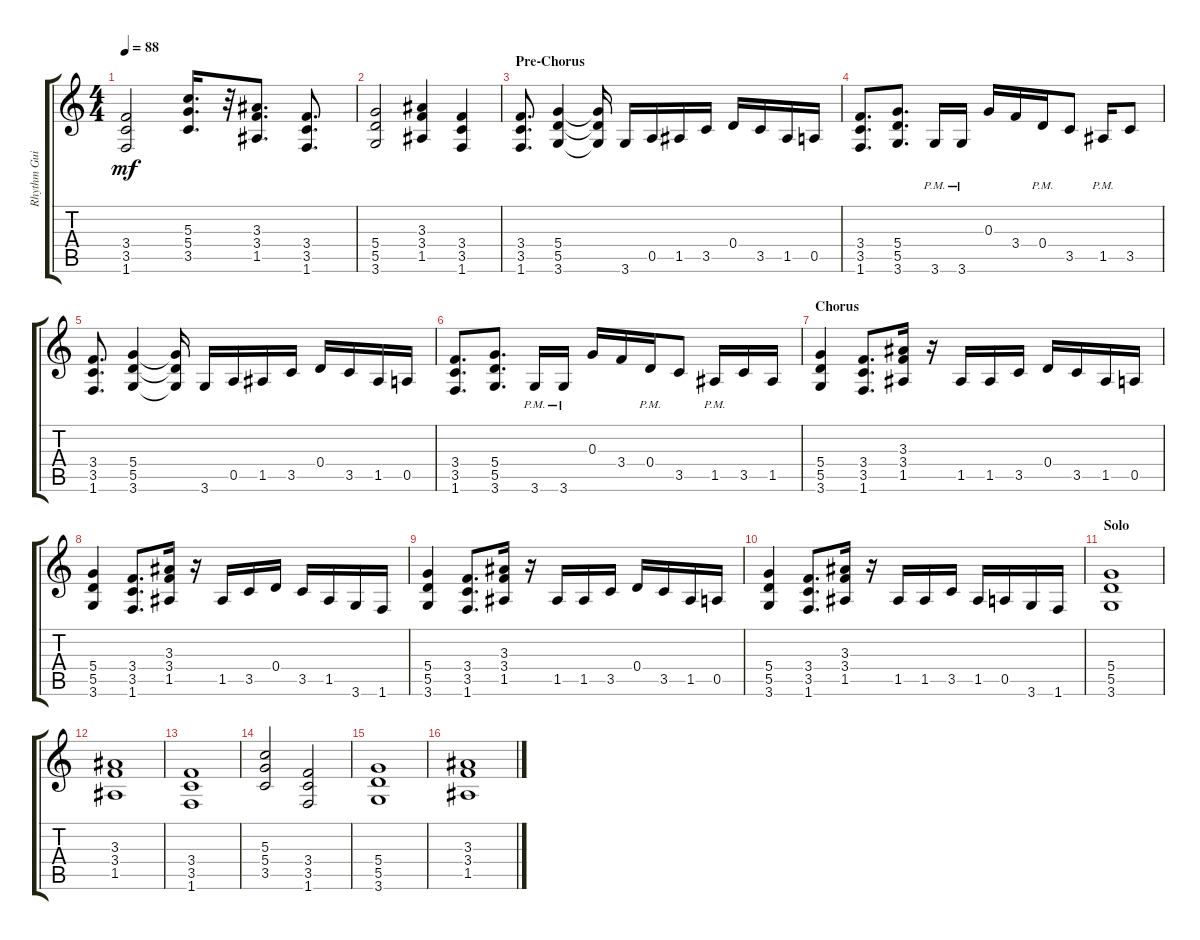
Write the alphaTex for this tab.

\track ("Rhythm Guitar" "Rhythm Gui") {solo instrument distortionguitar}
\staff {score tabs}
\tuning (E4 B3 G3 D3 A2 E2) {hide}
\ts (4 4)
\tempo 88
\clef g2
\ks c
(3.4 3.5 1.6).2{dy mf} (5.3 5.4 3.5).16{d} r.32 (3.3 3.4 1.5).8{d} (3.4 3.5 1.6).8{d} |
(5.4 5.5 3.6).2 (3.3 3.4 1.5).4 (3.4 3.5 1.6).4 |
\section ("" "Pre-Chorus")
(3.4 3.5 1.6).8{d} (5.4 5.5 3.6).4 (5.4{t} 5.5{t} 3.6{t}).16 3.6.16 0.5.16 1.5.16 3.5.16 0.4.16 3.5.16 1.5.16 0.5.16 |
(3.4 3.5 1.6).8{d} (5.4 5.5 3.6).8{d} 3.6{pm}.16 3.6{pm}.16 0.3.16 3.4.16 0.4{pm}.16 3.5.8 1.5{pm}.16 3.5.8 |
(3.4 3.5 1.6).8{d} (5.4 5.5 3.6).4 (5.4{t} 5.5{t} 3.6{t}).16 3.6.16 0.5.16 1.5.16 3.5.16 0.4.16 3.5.16 1.5.16 0.5.16 |
(3.4 3.5 1.6).8{d} (5.4 5.5 3.6).8{d} 3.6{pm}.16 3.6{pm}.16 0.3.16 3.4.16 0.4{pm}.16 3.5.8 1.5{pm}.16 3.5.16 1.5.16 |
\section ("" "Chorus")
(5.4 5.5 3.6).4 (3.4 3.5 1.6).8{d} (3.3 3.4 1.5).16 r.16 1.5.16 1.5.16 3.5.16 0.4.16 3.5.16 1.5.16 0.5.16 |
(5.4 5.5 3.6).4 (3.4 3.5 1.6).8{d} (3.3 3.4 1.5).16 r.16 1.5.16 3.5.16 0.4.16 3.5.16 1.5.16 3.6.16 1.6.16 |
(5.4 5.5 3.6).4 (3.4 3.5 1.6).8{d} (3.3 3.4 1.5).16 r.16 1.5.16 1.5.16 3.5.16 0.4.16 3.5.16 1.5.16 0.5.16 |
(5.4 5.5 3.6).4 (3.4 3.5 1.6).8{d} (3.3 3.4 1.5).16 r.16 1.5.16 1.5.16 3.5.16 1.5.16 0.5.16 3.6.16 1.6.16 |
\section ("" "Solo")
(5.4 5.5 3.6).1 |
(3.3 3.4 1.5).1 |
(3.4 3.5 1.6).1 |
(5.3 5.4 3.5).2 (3.4 3.5 1.6).2 |
(5.4 5.5 3.6).1 |
(3.3 3.4 1.5).1
